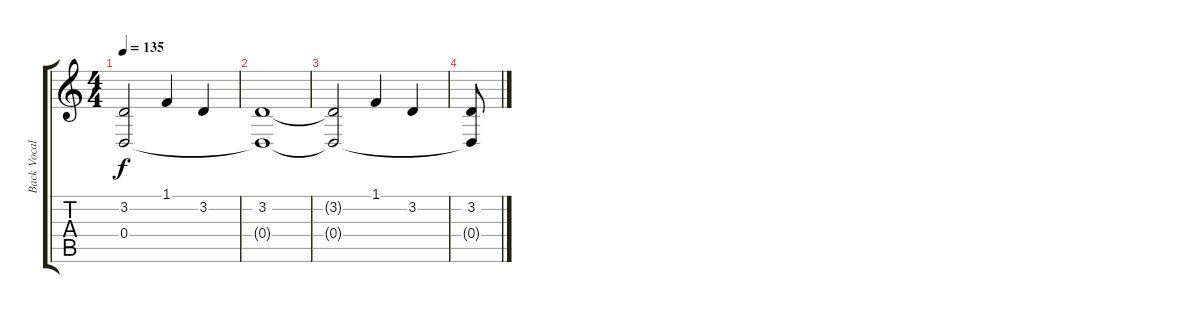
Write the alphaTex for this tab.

\track ("Back Vocal" "Back Vocal") {instrument synthstrings1}
\staff {score tabs}
\tuning (E4 B3 G3 D3 A2 E2) {hide}
\ts (4 4)
\tempo 135
\clef g2
\ks c
(3.2{t} 0.4{t}).2{dy f} 1.1.4 3.2.4 |
(3.2 0.4{t}).1 |
(3.2{t} 0.4{t}).2 1.1.4 3.2.4 |
(3.2 0.4{t}).8
